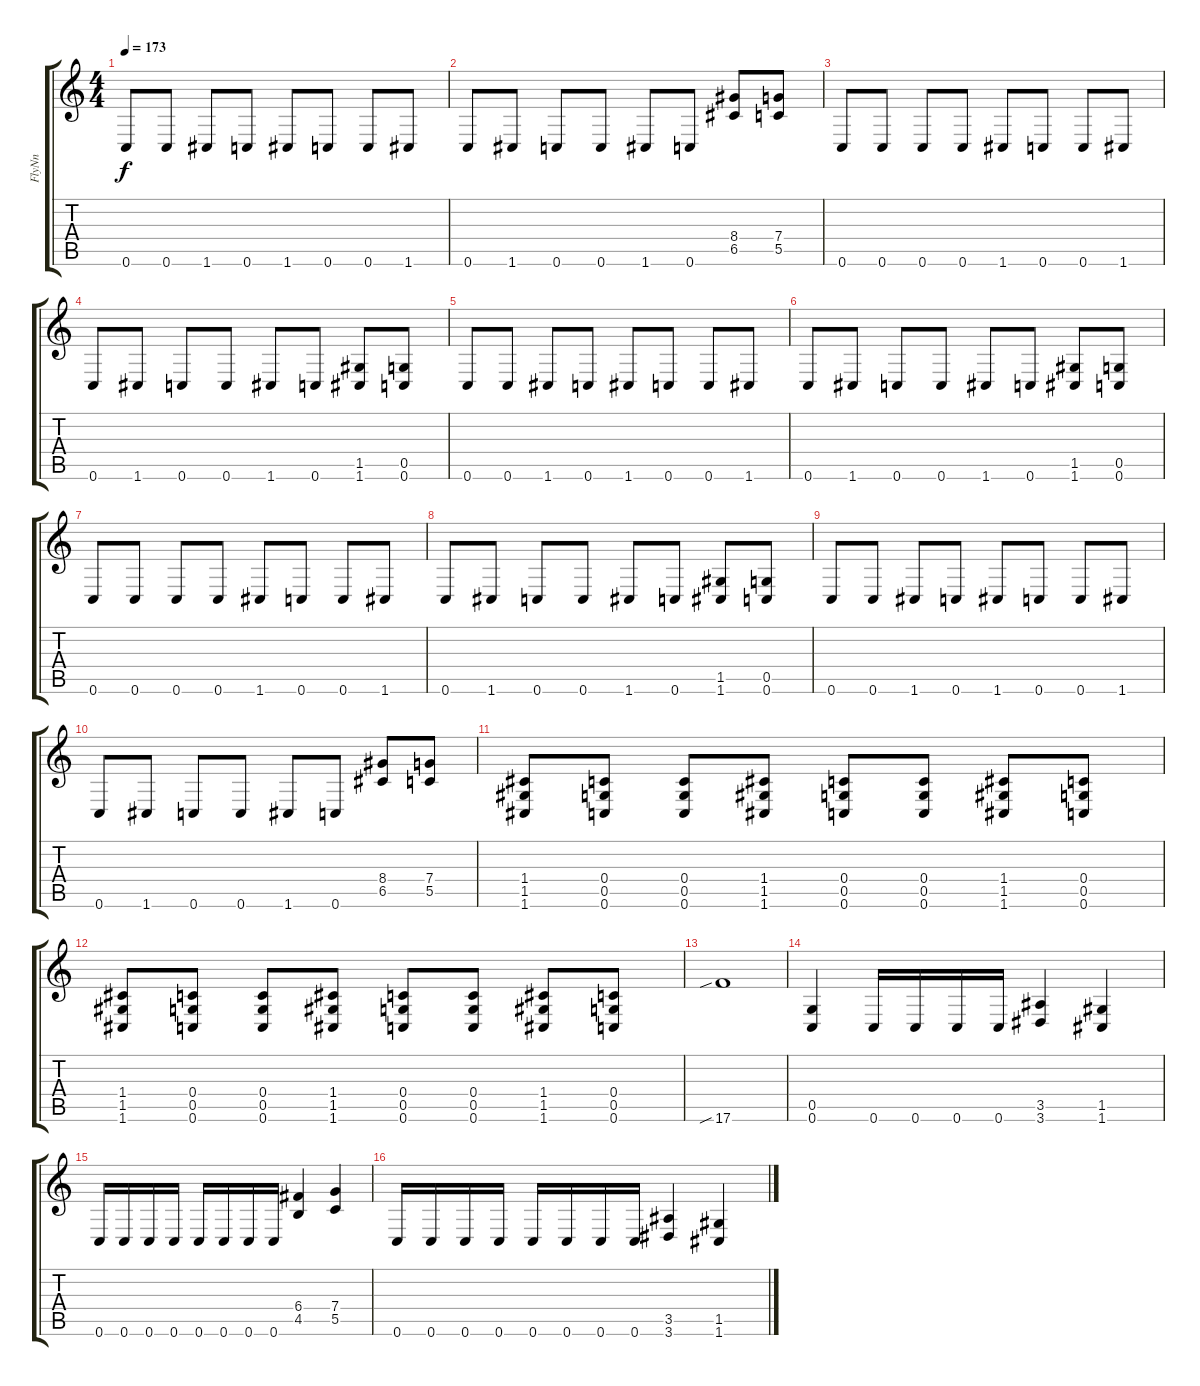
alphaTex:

\track ("FlyNn" "FlyNn") {instrument distortionguitar}
\staff {score tabs}
\tuning (D4 A3 F3 C3 G2 C2) {hide}
\ts (4 4)
\tempo 173
\clef g2
\ks c
0.6.8{dy f} 0.6.8 1.6.8 0.6.8 1.6.8 0.6.8 0.6.8 1.6.8 |
0.6.8 1.6.8 0.6.8 0.6.8 1.6.8 0.6.8 (8.4 6.5).8 (7.4 5.5).8 |
0.6.8 0.6.8 0.6.8 0.6.8 1.6.8 0.6.8 0.6.8 1.6.8 |
0.6.8 1.6.8 0.6.8 0.6.8 1.6.8 0.6.8 (1.5 1.6).8 (0.5 0.6).8 |
0.6.8 0.6.8 1.6.8 0.6.8 1.6.8 0.6.8 0.6.8 1.6.8 |
0.6.8 1.6.8 0.6.8 0.6.8 1.6.8 0.6.8 (1.5 1.6).8 (0.5 0.6).8 |
0.6.8 0.6.8 0.6.8 0.6.8 1.6.8 0.6.8 0.6.8 1.6.8 |
0.6.8 1.6.8 0.6.8 0.6.8 1.6.8 0.6.8 (1.5 1.6).8 (0.5 0.6).8 |
0.6.8 0.6.8 1.6.8 0.6.8 1.6.8 0.6.8 0.6.8 1.6.8 |
0.6.8 1.6.8 0.6.8 0.6.8 1.6.8 0.6.8 (8.4 6.5).8 (7.4 5.5).8 |
(1.4 1.5 1.6).8 (0.4 0.5 0.6).8 (0.4 0.5 0.6).8 (1.4 1.5 1.6).8 (0.4 0.5 0.6).8 (0.4 0.5 0.6).8 (1.4 1.5 1.6).8 (0.4 0.5 0.6).8 |
(1.4 1.5 1.6).8 (0.4 0.5 0.6).8 (0.4 0.5 0.6).8 (1.4 1.5 1.6).8 (0.4 0.5 0.6).8 (0.4 0.5 0.6).8 (1.4 1.5 1.6).8 (0.4 0.5 0.6).8 |
17.6{sib}.1 |
(0.5 0.6).4 0.6.16 0.6.16 0.6.16 0.6.16 (3.5 3.6).4 (1.5 1.6).4 |
0.6.16 0.6.16 0.6.16 0.6.16 0.6.16 0.6.16 0.6.16 0.6.16 (6.4 4.5).4 (7.4 5.5).4 |
0.6.16 0.6.16 0.6.16 0.6.16 0.6.16 0.6.16 0.6.16 0.6.16 (3.5 3.6).4 (1.5 1.6).4
